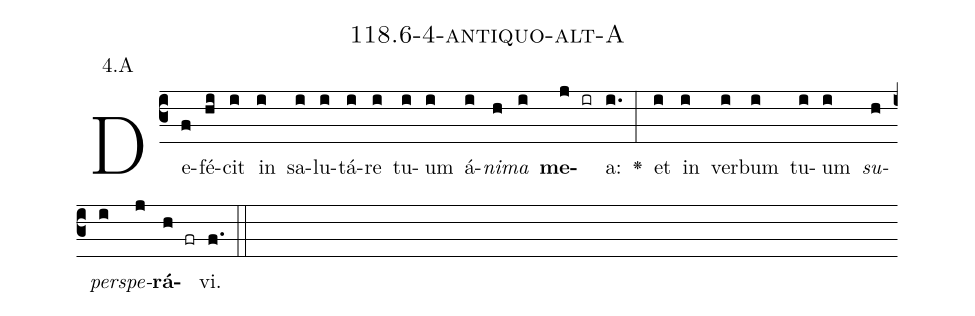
name: 118.6-4-antiquo-alt-A;
annotation: 4.A;
%%
(c3)De(f)fé(hi)cit(i) in(i) sa(i)lu(i)tá(i)re(i) tu(i)um(i) á(i)<i>ni</i>(h)<i>ma</i>(i) <b>me</b>(j ir)a:(i.) <v>\greheightstar</v>(:) et(i) in(i) ver(i)bum(i) tu(i)um(i) <i>su</i>(h)<i>per</i>(i)<i>spe</i>(j)<b>rá</b>(h fr)vi.(f.) (::)


%E(i) u(h) o(i) u(j) a(h) e.(f.) (::)
